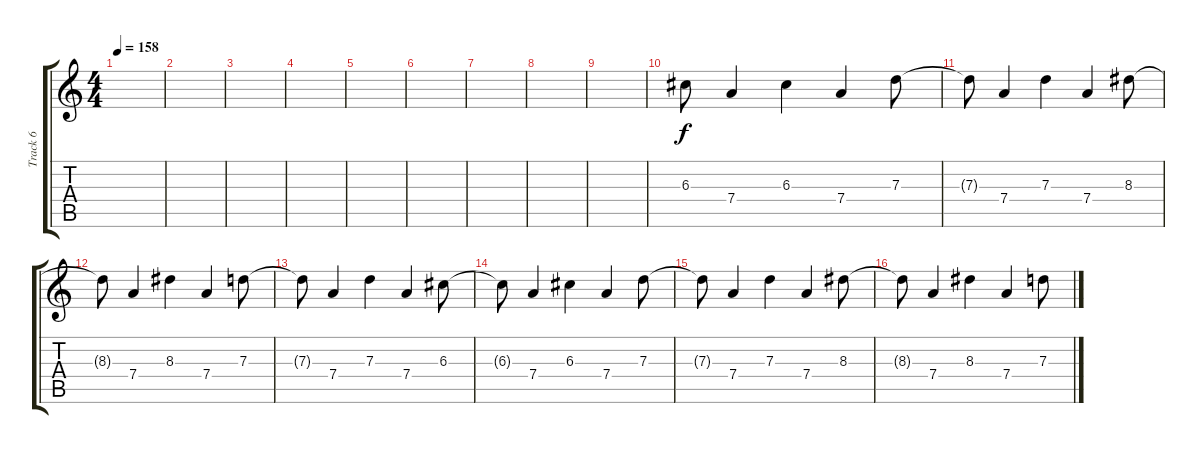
\track ("Track 6" "Track 6") {instrument distortionguitar}
\staff {score tabs}
\tuning (E4 B3 G3 D3 A2 E2) {hide}
\ts (4 4)
\tempo 158
\clef g2
\ks c
|
|
|
|
|
|
|
|
|
6.3.8 7.4.4 6.3.4 7.4.4 7.3.8 |
7.3{t}.8 7.4.4 7.3.4 7.4.4 8.3.8 |
8.3{t}.8 7.4.4 8.3.4 7.4.4 7.3.8 |
7.3{t}.8 7.4.4 7.3.4 7.4.4 6.3.8 |
6.3{t}.8 7.4.4 6.3.4 7.4.4 7.3.8 |
7.3{t}.8 7.4.4 7.3.4 7.4.4 8.3.8 |
8.3{t}.8 7.4.4 8.3.4 7.4.4 7.3.8
